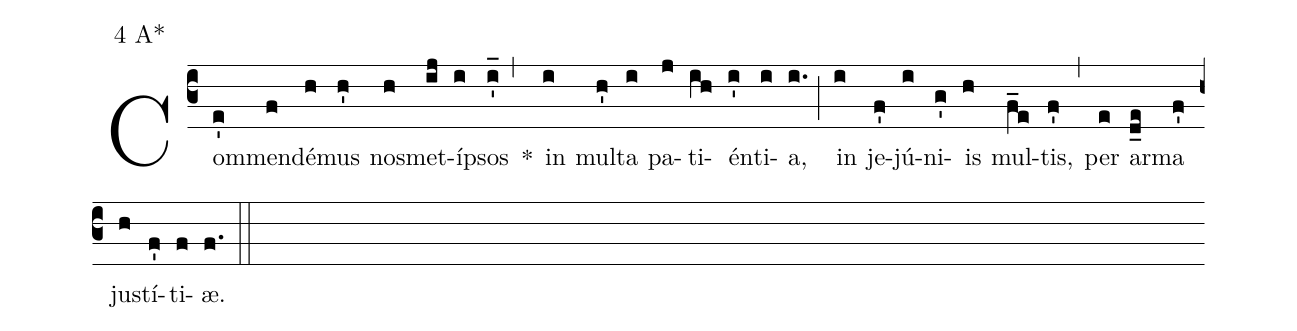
mode:4 A*;
%%
(c3) Com(e')men(f)dé(h)mus(h') nos(h)met(ij)íp(i)sos(i'_,) *() in(i) mul(h')ta(i) pa(j)ti(ih)én(i')ti(i)a,(i.) (;) in(i) je(f')jú(i)ni(g')is(h) mul(f_e)tis,(f') (,) per(e) ar(d_e)ma(f') ju(h)stí(f')ti(f)æ.(f.) (::)
